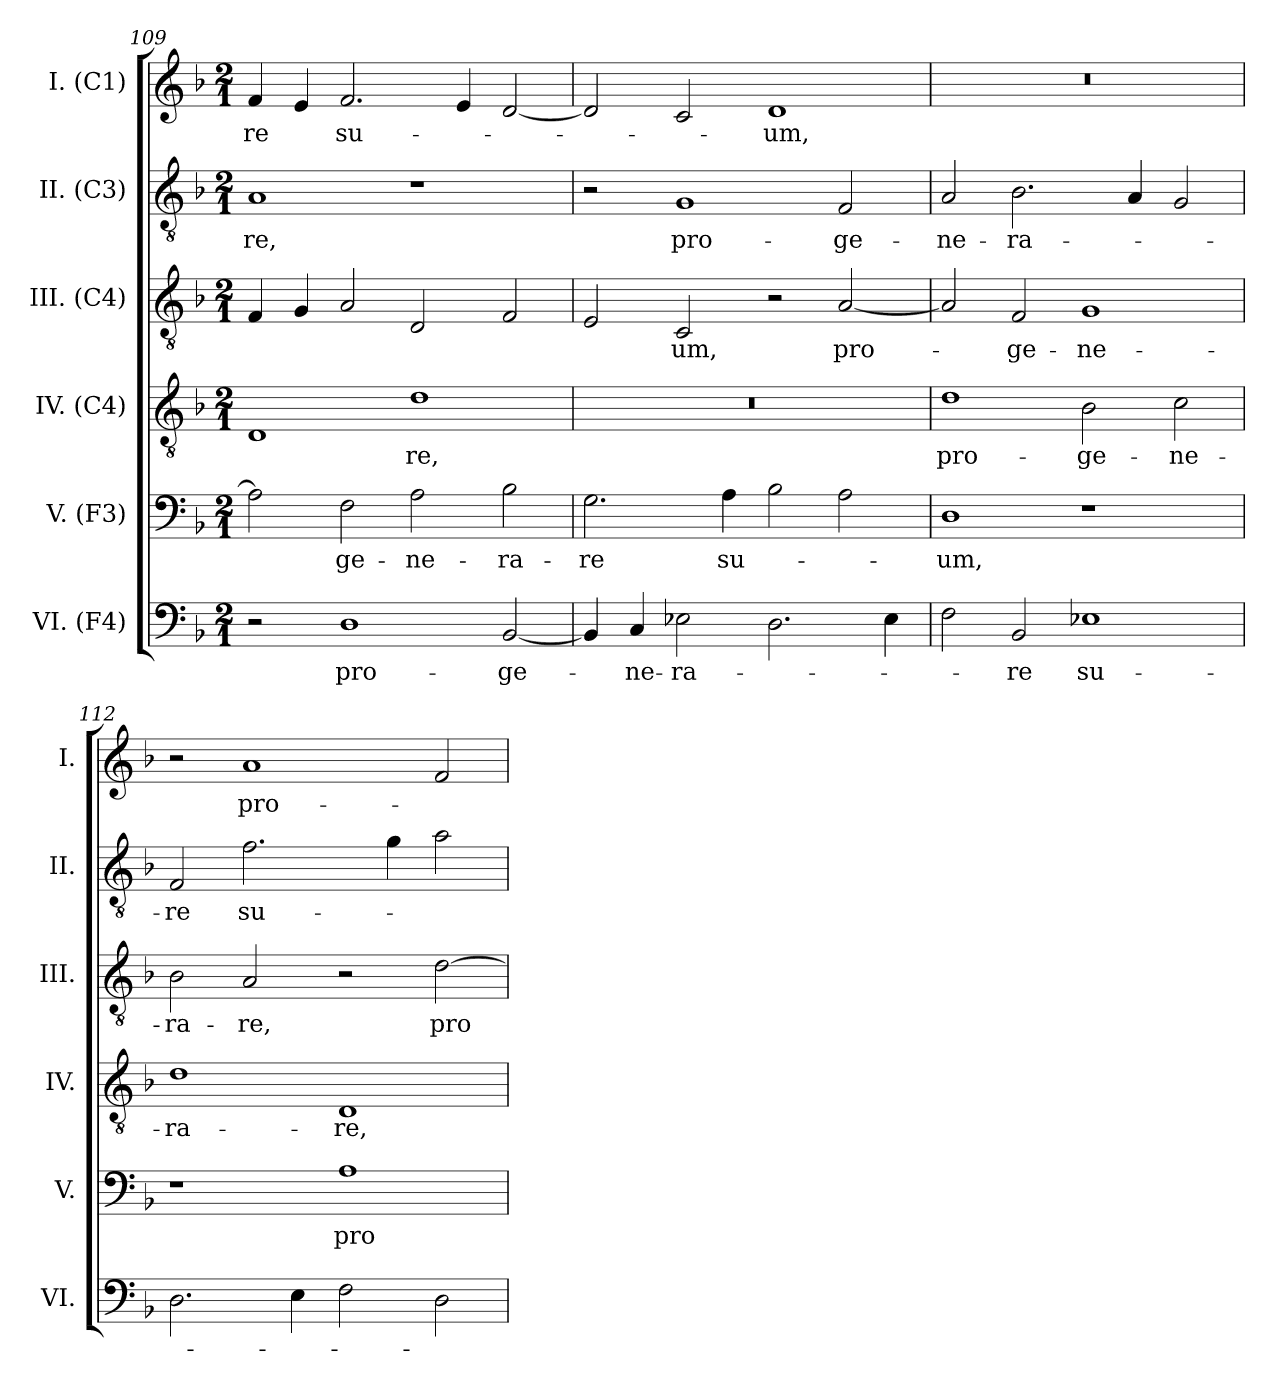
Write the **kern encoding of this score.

**kern	**text	**kern	**text	**kern	**text	**kern	**text	**kern	**text	**kern	**text
*part6	*part6	*part5	*part5	*part4	*part4	*part3	*part3	*part2	*part2	*part1	*part1
*staff6	*staff6	*staff5	*staff5	*staff4	*staff4	*staff3	*staff3	*staff2	*staff2	*staff1	*staff1
*I"VI. (F4)	*	*I"V. (F3)	*	*I"IV. (C4)	*	*I"III. (C4)	*	*I"II. (C3)	*	*I"I. (C1)	*
*I'VI.	*	*I'V.	*	*I'IV.	*	*I'III.	*	*I'II.	*	*I'I.	*
*clefF4	*	*clefF4	*	*clefGv2	*	*clefGv2	*	*clefGv2	*	*clefG2	*
*	*	*	*	*	*	*ITrd7c12	*	*	*	*	*
*k[b-]	*	*k[b-]	*	*k[b-]	*	*k[b-]	*	*k[b-]	*	*k[b-]	*
*F:	*	*F:	*	*F:	*	*F:	*	*F:	*	*F:	*
*M2/1	*	*M2/1	*	*M2/1	*	*M2/1	*	*M2/1	*	*M2/1	*
=109	=109	=109	=109	=109	=109	=109	=109	=109	=109	=109	=109
!	!	!	!	!	!	!	!	!	!LO:LY:b:color=#000000	!	!
!	!	!	!	!	!	!	!	!	!	!	!LO:LY:b:color=#000000
2r	.	2Ai\]	.	1Di	.	4FFi/	.	1Ai	-re,	4fi/	-re
.	.	.	.	.	.	4GGi/	.	.	.	4ei/	.
!	!LO:LY:b:color=#000000	!	!	!	!	!	!	!	!	!	!
!	!	!	!LO:LY:b:color=#000000	!	!	!	!	!	!	!	!
!	!	!	!	!	!	!	!	!	!	!	!LO:LY:b:color=#000000
1Di	pro-	2Fi\	-ge-	.	.	2AAi/	.	.	.	2.fi/	su-
!	!	!	!LO:LY:b:color=#000000	!	!	!	!	!	!	!	!
!	!	!	!	!	!LO:LY:b:color=#000000	!	!	!	!	!	!
.	.	2Ai\	-ne-	1di	-re,	2DDi/	.	1r	.	.	.
.	.	.	.	.	.	.	.	.	.	4ei/	.
!	!LO:LY:b:color=#000000	!	!	!	!	!	!	!	!	!	!
!	!	!	!LO:LY:b:color=#000000	!	!	!	!	!	!	!	!
[2BB-i/	-ge-	2B-i\	-ra-	.	.	2FFi/	.	.	.	[2di/	.
!!LO:LB:g=z
=110	=110	=110	=110	=110	=110	=110	=110	=110	=110	=110	=110
!	!	!	!LO:LY:b:color=#000000	!LO:N:vis=1	!	!	!	!	!	!	!
4BB-i/]	.	2.Gi\	-re	0r	.	2EEi/	.	2r	.	2di/]	.
!	!LO:LY:b:color=#000000	!	!	!	!	!	!	!	!	!	!
4Ci/	-ne-	.	.	.	.	.	.	.	.	.	.
!	!LO:LY:b:color=#000000	!	!	!	!	!	!	!	!	!	!
!	!	!	!	!	!	!	!LO:LY:b:color=#000000	!	!	!	!
!	!	!	!	!	!	!	!	!	!LO:LY:b:color=#000000	!	!
2E-i\	-ra-	.	.	.	.	2CCi/	-um,	1Gi	pro-	2ci/	.
!	!	!	!LO:LY:b:color=#000000	!	!	!	!	!	!	!	!
.	.	4Ai\	su-	.	.	.	.	.	.	.	.
!	!	!	!	!	!	!	!	!	!	!	!LO:LY:b:color=#000000
2.Di\	.	2B-i\	.	.	.	2r	.	.	.	1di	-um,
!	!	!	!	!	!	!	!LO:LY:b:color=#000000	!	!	!	!
!	!	!	!	!	!	!	!	!	!LO:LY:b:color=#000000	!	!
.	.	2Ai\	.	.	.	[2AAi/	pro-	2Fi/	-ge-	.	.
4E-i\	.	.	.	.	.	.	.	.	.	.	.
=111	=111	=111	=111	=111	=111	=111	=111	=111	=111	=111	=111
!	!	!	!LO:LY:b:color=#000000	!	!	!	!	!	!	!	!
!	!	!	!	!	!LO:LY:b:color=#000000	!	!	!	!	!	!
!	!	!	!	!	!	!	!	!	!LO:LY:b:color=#000000	!LO:N:vis=1	!
2Fi\	.	1Di	-um,	1di	pro-	2AAi/]	.	2Ai/	-ne-	0r	.
!	!LO:LY:b:color=#000000	!	!	!	!	!	!	!	!	!	!
!	!	!	!	!	!	!	!LO:LY:b:color=#000000	!	!	!	!
!	!	!	!	!	!	!	!	!	!LO:LY:b:color=#000000	!	!
2BB-i/	-re	.	.	.	.	2FFi/	-ge-	2.B-i\	-ra-	.	.
!	!LO:LY:b:color=#000000	!	!	!	!	!	!	!	!	!	!
!	!	!	!	!	!LO:LY:b:color=#000000	!	!	!	!	!	!
!	!	!	!	!	!	!	!LO:LY:b:color=#000000	!	!	!	!
1E-i	su-	1r	.	2B-i\	-ge-	1GGi	-ne-	.	.	.	.
.	.	.	.	.	.	.	.	4Ai/	.	.	.
!	!	!	!	!	!LO:LY:b:color=#000000	!	!	!	!	!	!
.	.	.	.	2ci\	-ne-	.	.	2Gi/	.	.	.
=112	=112	=112	=112	=112	=112	=112	=112	=112	=112	=112	=112
!	!	!	!	!	!LO:LY:b:color=#000000	!	!	!	!	!	!
!	!	!	!	!	!	!	!LO:LY:b:color=#000000	!	!	!	!
!	!	!	!	!	!	!	!	!	!LO:LY:b:color=#000000	!	!
2.Di\	.	1r	.	1di	-ra-	2BB-i\	-ra-	2Fi/	-re	2r	.
!	!	!	!	!	!	!	!LO:LY:b:color=#000000	!	!	!	!
!	!	!	!	!	!	!	!	!	!LO:LY:b:color=#000000	!	!
!	!	!	!	!	!	!	!	!	!	!	!LO:LY:b:color=#000000
.	.	.	.	.	.	2AAi/	-re,	2.fi\	su-	1ai	pro-
4Ei\	.	.	.	.	.	.	.	.	.	.	.
!	!	!	!LO:LY:b:color=#000000	!	!	!	!	!	!	!	!
!	!	!	!	!	!LO:LY:b:color=#000000	!	!	!	!	!	!
2Fi\	.	1Ai	pro-	1Di	-re,	2r	.	.	.	.	.
.	.	.	.	.	.	.	.	4gi\	.	.	.
!	!	!	!	!	!	!	!LO:LY:b:color=#000000	!	!	!	!
2Di\	.	.	.	.	.	[2Di\	pro-	2ai\	.	2fi/	.
=	=	=	=	=	=	=	=	=	=	=	=
*-	*-	*-	*-	*-	*-	*-	*-	*-	*-	*-	*-
